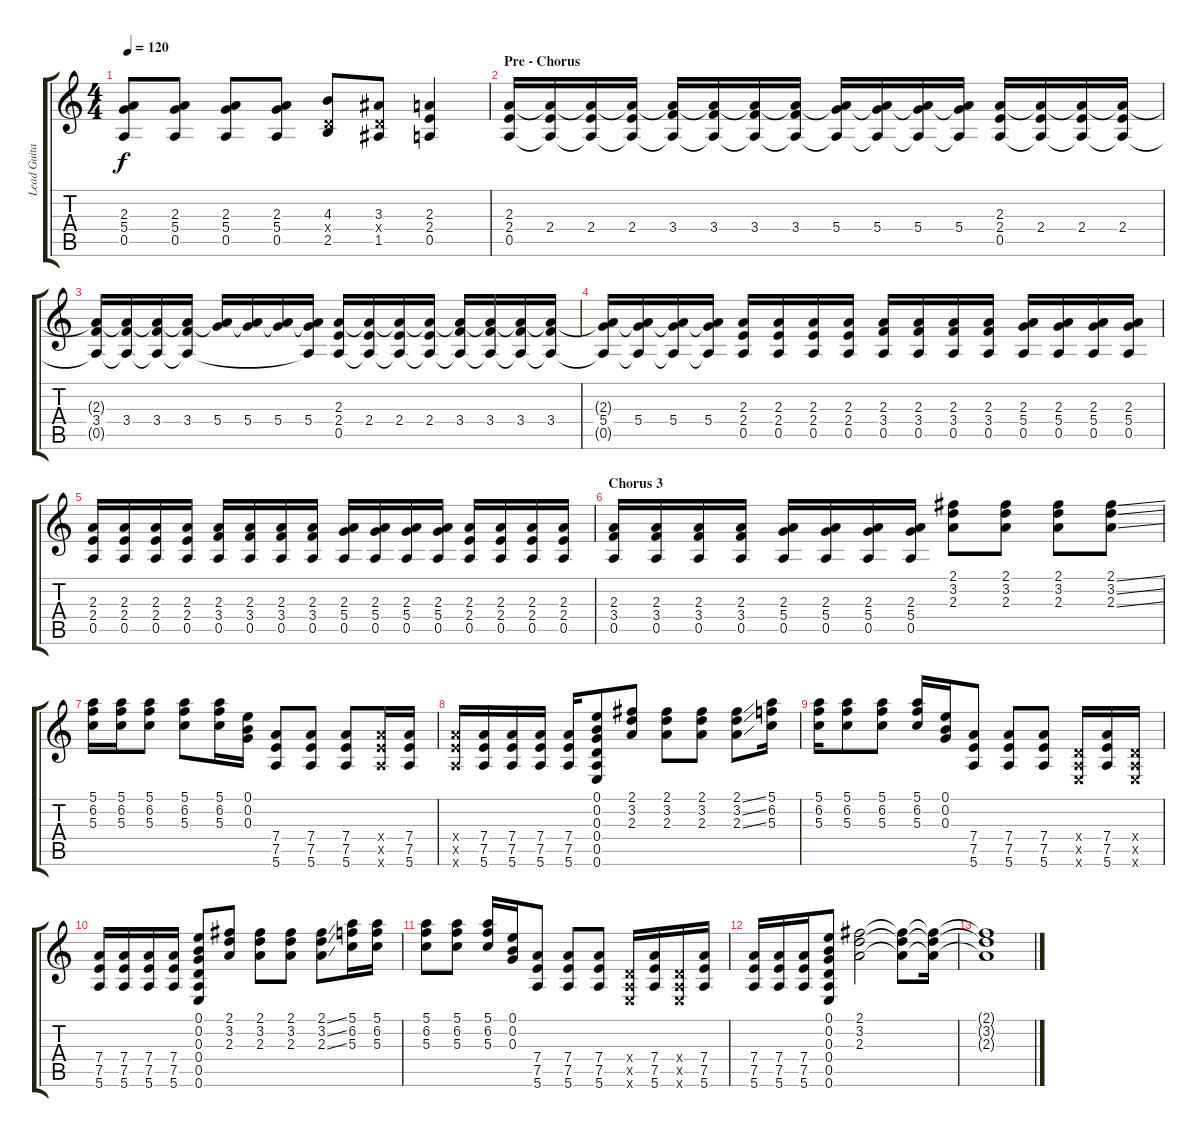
\track ("Lead Guitar" "Lead Guita") {instrument acousticguitarsteel}
\staff {score tabs}
\tuning (E4 B3 G3 D3 A2 E2) {hide}
\ts (4 4)
\tempo 120
\clef g2
\ks c
(2.3 5.4 0.5).8{dy f} (2.3 5.4 0.5).8 (2.3 5.4 0.5).8 (2.3 5.4 0.5).8 (4.3 0.4{x} 2.5).8 (3.3 0.4{x} 1.5).8 (2.3 2.4 0.5).4 |
\section ("" "Pre - Chorus")
(2.3 2.4 0.5).16 (2.3{t} 2.4 0.5{t}).16 (2.3{t} 2.4 0.5{t}).16 (2.3{t} 2.4 0.5{t}).16 (2.3{t} 3.4 0.5{t}).16 (2.3{t} 3.4 0.5{t}).16 (2.3{t} 3.4 0.5{t}).16 (2.3{t} 3.4 0.5{t}).16 (2.3{t} 5.4 0.5{t}).16 (2.3{t} 5.4 0.5{t}).16 (2.3{t} 5.4 0.5{t}).16 (2.3{t} 5.4 0.5{t}).16 (2.3 2.4 0.5).16 (2.3{t} 2.4 0.5{t}).16 (2.3{t} 2.4 0.5{t}).16 (2.3{t} 2.4 0.5{t}).16 |
(2.3{t} 3.4 0.5{t}).16 (2.3{t} 3.4 0.5{t}).16 (2.3{t} 3.4 0.5{t}).16 (2.3{t} 3.4 0.5{t}).16 (2.3{t} 5.4).16 (2.3{t} 5.4).16 (2.3{t} 5.4).16 (2.3{t} 5.4 0.5{t}).16 (2.3 2.4 0.5).16 (2.3{t} 2.4 0.5{t}).16 (2.3{t} 2.4 0.5{t}).16 (2.3{t} 2.4 0.5{t}).16 (2.3{t} 3.4 0.5{t}).16 (2.3{t} 3.4 0.5{t}).16 (2.3{t} 3.4 0.5{t}).16 (2.3{t} 3.4 0.5{t}).16 |
(2.3{t} 5.4 0.5{t}).16 (2.3{t} 5.4 0.5{t}).16 (2.3{t} 5.4 0.5{t}).16 (2.3{t} 5.4 0.5{t}).16 (2.3 2.4 0.5).16 (2.3 2.4 0.5).16 (2.3 2.4 0.5).16 (2.3 2.4 0.5).16 (2.3 3.4 0.5).16 (2.3 3.4 0.5).16 (2.3 3.4 0.5).16 (2.3 3.4 0.5).16 (2.3 5.4 0.5).16 (2.3 5.4 0.5).16 (2.3 5.4 0.5).16 (2.3 5.4 0.5).16 |
(2.3 2.4 0.5).16 (2.3 2.4 0.5).16 (2.3 2.4 0.5).16 (2.3 2.4 0.5).16 (2.3 3.4 0.5).16 (2.3 3.4 0.5).16 (2.3 3.4 0.5).16 (2.3 3.4 0.5).16 (2.3 5.4 0.5).16 (2.3 5.4 0.5).16 (2.3 5.4 0.5).16 (2.3 5.4 0.5).16 (2.3 2.4 0.5).16 (2.3 2.4 0.5).16 (2.3 2.4 0.5).16 (2.3 2.4 0.5).16 |
\section ("" "Chorus 3")
(2.3 3.4 0.5).16 (2.3 3.4 0.5).16 (2.3 3.4 0.5).16 (2.3 3.4 0.5).16 (2.3 5.4 0.5).16 (2.3 5.4 0.5).16 (2.3 5.4 0.5).16 (2.3 5.4 0.5).16 (2.1 3.2 2.3).8 (2.1 3.2 2.3).8 (2.1 3.2 2.3).8 (2.1{ss} 3.2{ss} 2.3{ss}).8 |
(5.1 6.2 5.3).16 (5.1 6.2 5.3).16 (5.1 6.2 5.3).8 (5.1 6.2 5.3).8 (5.1 6.2 5.3).16 (0.1 0.2 0.3).16 (7.4 7.5 5.6).8 (7.4 7.5 5.6).8 (7.4 7.5 5.6).8 (7.4{x} 7.5{x} 5.6{x}).16 (7.4 7.5 5.6).16 |
(7.4{x} 7.5{x} 5.6{x}).16 (7.4 7.5 5.6).16 (7.4 7.5 5.6).16 (7.4 7.5 5.6).16 (7.4 7.5 5.6).16 (0.1 0.2 0.3 0.4 0.5 0.6).8 (2.1 3.2 2.3).8 (2.1 3.2 2.3).8 (2.1 3.2 2.3).8 (2.1{ss} 3.2{ss} 2.3{ss}).8 (5.1 6.2 5.3).16 |
(5.1 6.2 5.3).16 (5.1 6.2 5.3).8 (5.1 6.2 5.3).8 (5.1 6.2 5.3).16 (0.1 0.2 0.3).16 (7.4 7.5 5.6).8 (7.4 7.5 5.6).8 (7.4 7.5 5.6).8 (0.4{x} 0.5{x} 0.6{x}).16 (7.4 7.5 5.6).16 (0.4{x} 0.5{x} 0.6{x}).16 |
(7.4 7.5 5.6).16 (7.4 7.5 5.6).16 (7.4 7.5 5.6).16 (7.4 7.5 5.6).16 (0.1 0.2 0.3 0.4 0.5 0.6).8 (2.1 3.2 2.3).8 (2.1 3.2 2.3).8 (2.1 3.2 2.3).8 (2.1{ss} 3.2{ss} 2.3{ss}).8 (5.1 6.2 5.3).16 (5.1 6.2 5.3).16 |
(5.1 6.2 5.3).8 (5.1 6.2 5.3).8 (5.1 6.2 5.3).16 (0.1 0.2 0.3).16 (7.4 7.5 5.6).8 (7.4 7.5 5.6).8 (7.4 7.5 5.6).8 (0.4{x} 0.5{x} 0.6{x}).16 (7.4 7.5 5.6).16 (0.4{x} 0.5{x} 0.6{x}).16 (7.4 7.5 5.6).16 |
(7.4 7.5 5.6).16 (7.4 7.5 5.6).16 (7.4 7.5 5.6).16 (0.1 0.2 0.3 0.4 0.5 0.6).8 (2.1 3.2 2.3).2 (2.1{t} 3.2{t} 2.3{t}).8 (2.1{t} 3.2{t} 2.3{t}).16 |
(2.1{t} 3.2{t} 2.3{t}).1
